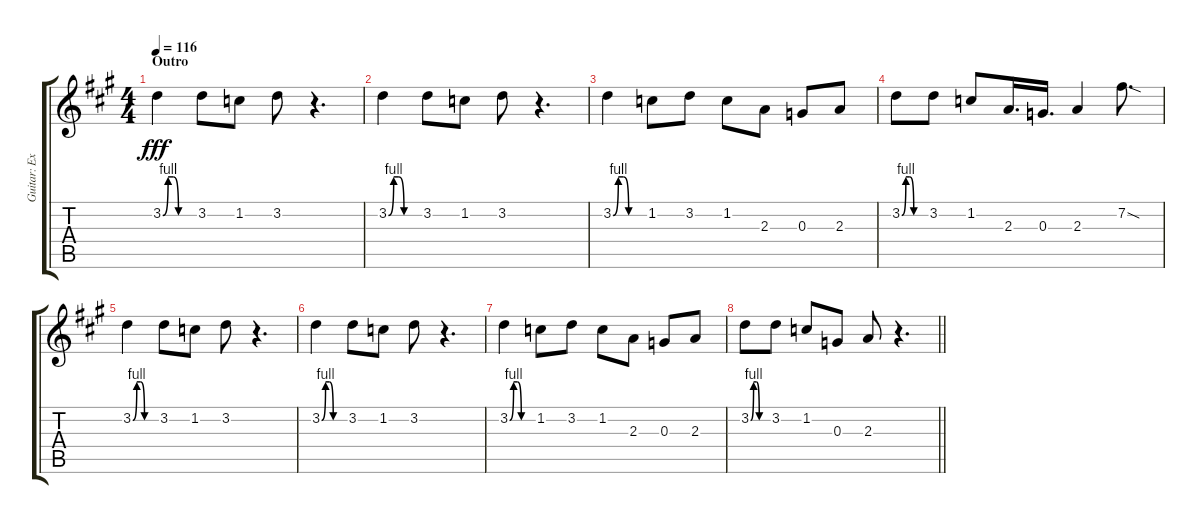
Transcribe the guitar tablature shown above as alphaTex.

\track ("Guitar: Extra" "Guitar: Ex") {instrument distortionguitar}
\staff {score tabs}
\tuning (E4 B3 G3 D3 A2 E2) {hide}
\ts (4 4)
\section ("" "Outro")
\tempo 116
\clef g2
\ks a
3.2{be (custom 0 0 10 4 20 4 30 0 60 0)}.4{dy fff} 3.2.8 1.2.8 3.2.8 r.4{d} |
3.2{be (custom 0 0 10 4 20 4 30 0 60 0)}.4 3.2.8 1.2.8 3.2.8 r.4{d} |
3.2{be (custom 0 0 10 4 20 4 30 0 60 0)}.4 1.2.8 3.2.8 1.2.8 2.3.8 0.3.8 2.3.8 |
3.2{be (custom 0 0 10 4 20 4 30 0 60 0)}.8 3.2.8 1.2.8 2.3.16{d} 0.3.16{d} 2.3.4 7.2{sod}.8{d} |
3.2{be (custom 0 0 10 4 20 4 30 0 60 0)}.4 3.2.8 1.2.8 3.2.8 r.4{d} |
3.2{be (custom 0 0 10 4 20 4 30 0 60 0)}.4 3.2.8 1.2.8 3.2.8 r.4{d} |
3.2{be (custom 0 0 10 4 20 4 30 0 60 0)}.4 1.2.8 3.2.8 1.2.8 2.3.8 0.3.8 2.3.8 |
\barLineRight lightlight
3.2{be (custom 0 0 10 4 20 4 30 0 60 0)}.8 3.2.8 1.2.8 0.3.8 2.3.8 r.4{d}
